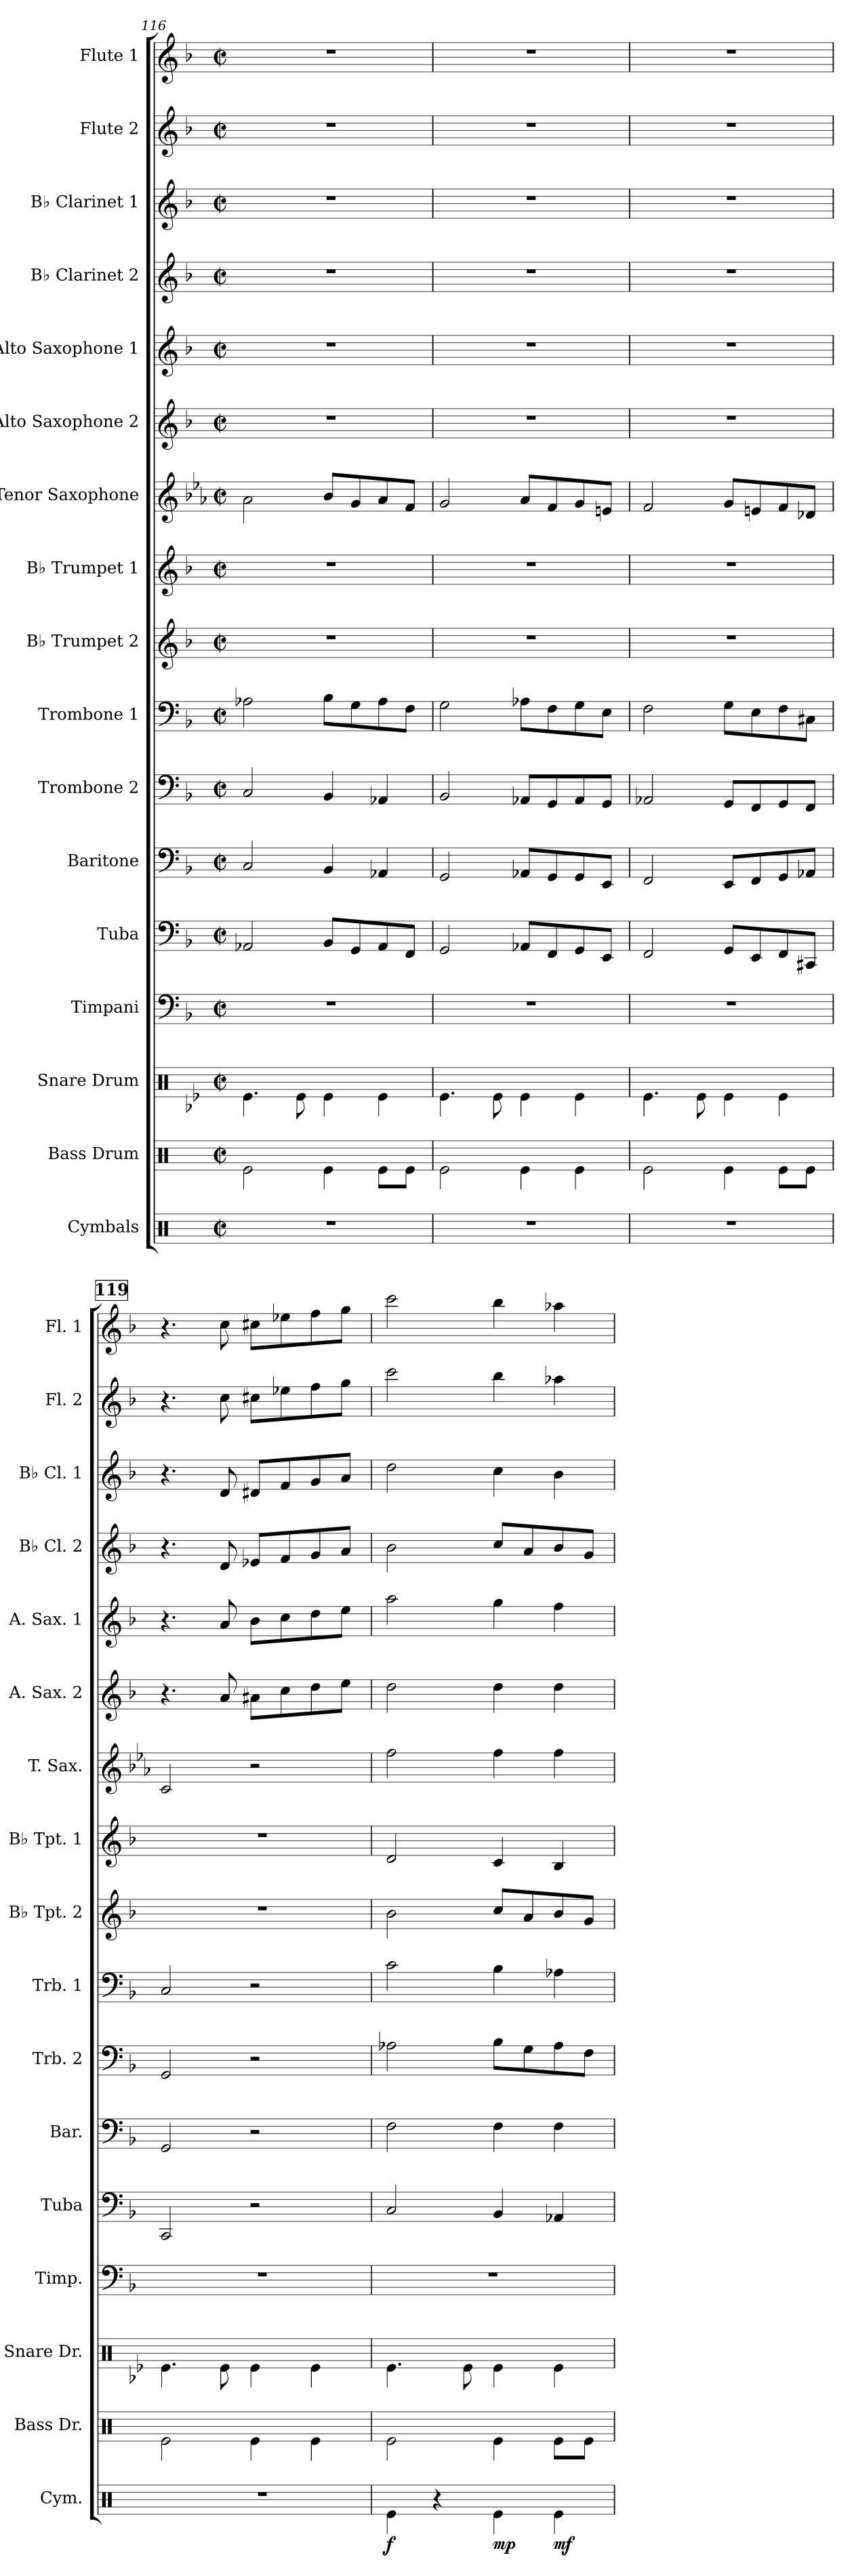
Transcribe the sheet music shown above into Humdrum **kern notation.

**kern	**dynam	**kern	**kern	**kern	**kern	**kern	**kern	**kern	**kern	**kern	**kern	**kern	**kern	**kern	**kern	**kern	**kern
*part17	*part17	*part16	*part15	*part14	*part13	*part12	*part11	*part10	*part9	*part8	*part7	*part6	*part5	*part4	*part3	*part2	*part1
*staff17	*staff17	*staff16	*staff15	*staff14	*staff13	*staff12	*staff11	*staff10	*staff9	*staff8	*staff7	*staff6	*staff5	*staff4	*staff3	*staff2	*staff1
*I"Cymbals	*	*I"Bass Drum	*I"Snare Drum	*I"Timpani	*I"Tuba	*I"Baritone	*I"Trombone 2	*I"Trombone 1	*I"B♭ Trumpet 2	*I"B♭ Trumpet 1	*I"Tenor Saxophone	*I"Alto Saxophone 2	*I"Alto Saxophone 1	*I"B♭ Clarinet 2	*I"B♭ Clarinet 1	*I"Flute 2	*I"Flute 1
*I'Cym.	*	*I'Bass Dr.	*I'Snare Dr.	*I'Timp.	*I'Tuba	*I'Bar.	*I'Trb. 2	*I'Trb. 1	*I'B♭ Tpt. 2	*I'B♭ Tpt. 1	*I'T. Sax.	*I'A. Sax. 2	*I'A. Sax. 1	*I'B♭ Cl. 2	*I'B♭ Cl. 1	*I'Fl. 2	*I'Fl. 1
*clefX	*	*clefX	*clefX	*clefF4	*clefF4	*clefF4	*clefF4	*clefF4	*clefG2	*clefG2	*clefG2	*clefG2	*clefG2	*clefG2	*clefG2	*clefG2	*clefG2
*	*	*	*	*	*	*	*	*	*ITrd1c2	*ITrd1c2	*ITrd8c14	*ITrd5c9	*ITrd5c9	*ITrd1c2	*ITrd1c2	*	*
*k[]	*	*k[]	*k[b-e-]	*k[b-]	*k[b-]	*k[b-]	*k[b-]	*k[b-]	*k[b-e-a-]	*k[b-e-a-]	*k[b-e-a-]	*k[b-e-a-d-]	*k[b-e-a-d-]	*k[b-e-a-]	*k[b-e-a-]	*k[b-]	*k[b-]
*M2/2	*	*M2/2	*M2/2	*M2/2	*M2/2	*M2/2	*M2/2	*M2/2	*M2/2	*M2/2	*M2/2	*M2/2	*M2/2	*M2/2	*M2/2	*M2/2	*M2/2
*met(c|)	*	*met(c|)	*met(c|)	*met(c|)	*met(c|)	*met(c|)	*met(c|)	*met(c|)	*met(c|)	*met(c|)	*met(c|)	*met(c|)	*met(c|)	*met(c|)	*met(c|)	*met(c|)	*met(c|)
=116	=116	=116	=116	=116	=116	=116	=116	=116	=116	=116	=116	=116	=116	=116	=116	=116	=116
1r	.	2Re\	4.Re\	1r	2AA-X/	2C/	2C/	2A-X\	1r	1r	2A-\	1r	1r	1r	1r	1r	1r
.	.	.	8Re\	.	.	.	.	.	.	.	.	.	.	.	.	.	.
.	.	4Re\	4Re\	.	8BB-/L	4BB-/	4BB-/	8B-\L	.	.	8B-/L	.	.	.	.	.	.
.	.	.	.	.	8GG/	.	.	8G\	.	.	8G/	.	.	.	.	.	.
.	.	8Re\L	4Re\	.	8AA-/	4AA-X/	4AA-X/	8A-\	.	.	8A-/	.	.	.	.	.	.
.	.	8Re\J	.	.	8FF/J	.	.	8F\J	.	.	8F/J	.	.	.	.	.	.
=117	=117	=117	=117	=117	=117	=117	=117	=117	=117	=117	=117	=117	=117	=117	=117	=117	=117
1r	.	2Re\	4.Re\	1r	2GG/	2GG/	2BB-/	2G\	1r	1r	2G/	1r	1r	1r	1r	1r	1r
.	.	.	8Re\	.	.	.	.	.	.	.	.	.	.	.	.	.	.
.	.	4Re\	4Re\	.	8AA-X/L	8AA-X/L	8AA-X/L	8A-X\L	.	.	8A-/L	.	.	.	.	.	.
.	.	.	.	.	8FF/	8GG/	8GG/	8F\	.	.	8F/	.	.	.	.	.	.
.	.	4Re\	4Re\	.	8GG/	8GG/	8AA-/	8G\	.	.	8G/	.	.	.	.	.	.
.	.	.	.	.	8EE/J	8EE/J	8GG/J	8E\J	.	.	8En/J	.	.	.	.	.	.
!!LO:PB:g=z
=118	=118	=118	=118	=118	=118	=118	=118	=118	=118	=118	=118	=118	=118	=118	=118	=118	=118
1r	.	2Re\	4.Re\	1r	2FF/	2FF/	2AA-X/	2F\	1r	1r	2F/	1r	1r	1r	1r	1r	1r
.	.	.	8Re\	.	.	.	.	.	.	.	.	.	.	.	.	.	.
.	.	4Re\	4Re\	.	8GG/L	8EE/L	8GG/L	8G\L	.	.	8G/L	.	.	.	.	.	.
.	.	.	.	.	8EE/	8FF/	8FF/	8E\	.	.	8En/	.	.	.	.	.	.
.	.	8Re\L	4Re\	.	8FF/	8GG/	8GG/	8F\	.	.	8F/	.	.	.	.	.	.
.	.	8Re\J	.	.	8CC#X/J	8AA-X/J	8FF/J	8C#X\J	.	.	8D-X/J	.	.	.	.	.	.
!!LO:REH:place=s1:a:B:fs=14:t=119
=119	=119	=119	=119	=119	=119	=119	=119	=119	=119	=119	=119	=119	=119	=119	=119	=119	=119
1r	.	2Re\	4.Re\	1r	2CC/	2GG/	2GG/	2C/	1r	1r	2C/	4.r	4.r	4.r	4.r	4.r	4.r
.	.	.	8Re\	.	.	.	.	.	.	.	.	8c/	8c/	8c/	8c/	8cc\	8cc\
.	.	4Re\	4Re\	.	2r	2r	2r	2r	.	.	2r	8c#X\L	8d-\L	8d-X/L	8c#X/L	8cc#X\L	8cc#X\L
.	.	.	.	.	.	.	.	.	.	.	.	8e-\	8e-\	8e-/	8e-/	8ee-X\	8ee-X\
.	.	4Re\	4Re\	.	.	.	.	.	.	.	.	8f\	8f\	8f/	8f/	8ff\	8ff\
.	.	.	.	.	.	.	.	.	.	.	.	8g\J	8g\J	8g/J	8g/J	8gg\J	8gg\J
=120	=120	=120	=120	=120	=120	=120	=120	=120	=120	=120	=120	=120	=120	=120	=120	=120	=120
!	!LO:DY:b	!	!	!	!	!	!	!	!	!	!	!	!	!	!	!	!
4Re\	f	2Re\	4.Re\	1r	2C/	2F\	2A-X\	2c\	2a-\	2c/	2f\	2f\	2cc\	2a-\	2cc\	2ccc\	2ccc\
4r	.	.	.	.	.	.	.	.	.	.	.	.	.	.	.	.	.
.	.	.	8Re\	.	.	.	.	.	.	.	.	.	.	.	.	.	.
!	!LO:DY:b	!	!	!	!	!	!	!	!	!	!	!	!	!	!	!	!
4Re\	mp	4Re\	4Re\	.	4BB-/	4F\	8B-\L	4B-\	8b-/L	4B-/	4f\	4f\	4b-\	8b-/L	4b-\	4bb-\	4bb-\
.	.	.	.	.	.	.	8G\	.	8g/	.	.	.	.	8g/	.	.	.
!	!LO:DY:b	!	!	!	!	!	!	!	!	!	!	!	!	!	!	!	!
4Re\	mf	8Re\L	4Re\	.	4AA-X/	4F\	8A-\	4A-X\	8a-/	4A-/	4f\	4f\	4a-\	8a-/	4a-\	4aa-X\	4aa-X\
.	.	8Re\J	.	.	.	.	8F\J	.	8f/J	.	.	.	.	8f/J	.	.	.
=	=	=	=	=	=	=	=	=	=	=	=	=	=	=	=	=	=
*-	*-	*-	*-	*-	*-	*-	*-	*-	*-	*-	*-	*-	*-	*-	*-	*-	*-
